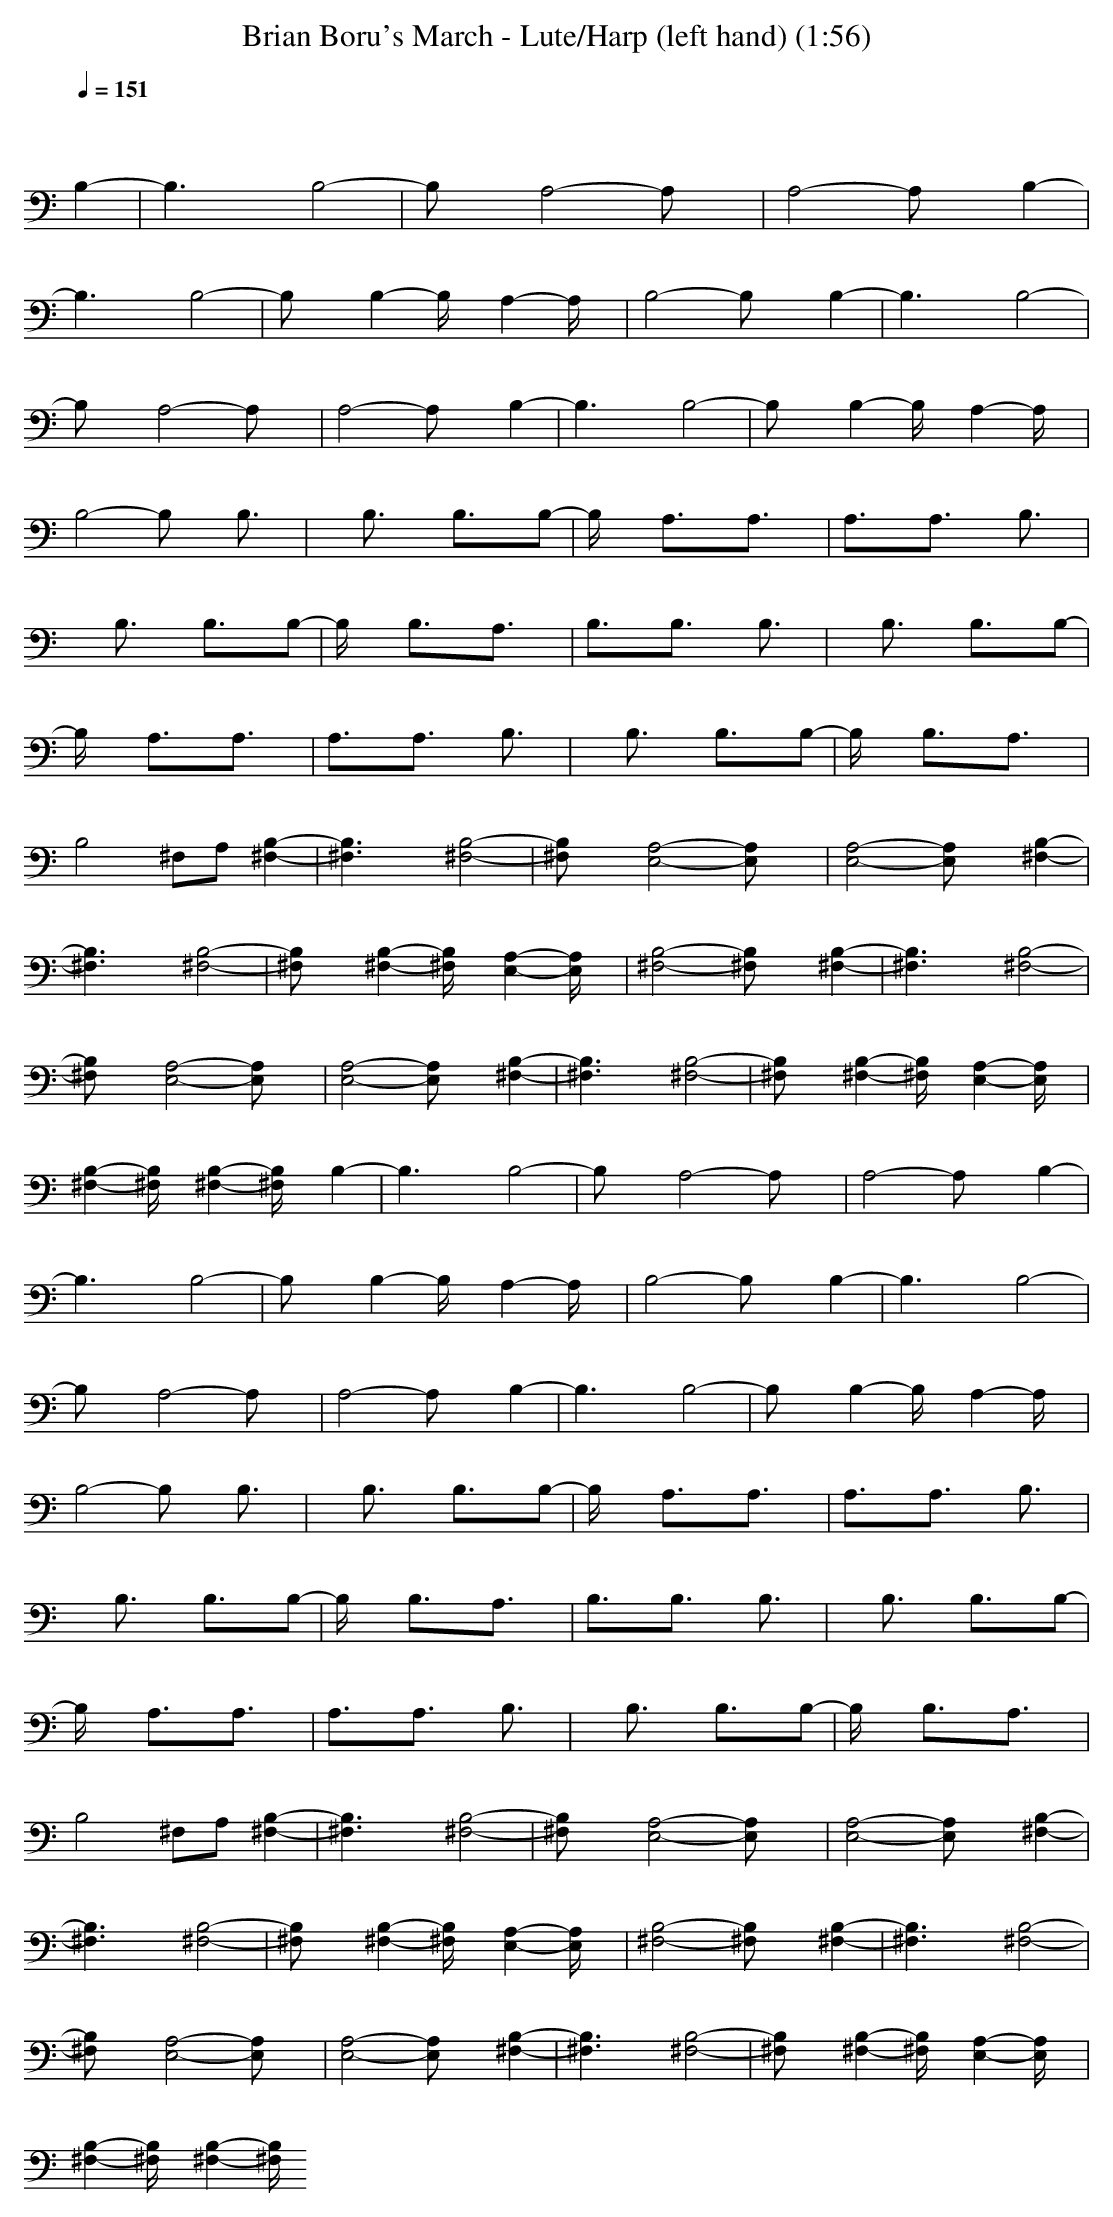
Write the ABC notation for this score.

X:1
T:Brian Boru's March - Lute/Harp (left hand) (1:56)
M:4/4
L:1/8
Q:1/4=151
K:C % 0 sharps
x6
B,2-| \
B,3x B,4-| \
B,x A,4- A,x| \
A,4- A,x B,2-|
B,3x B,4-| \
B,x B,2- B,/2x/2A,2-A,/2x/2| \
B,4- B,x B,2-| \
B,3x B,4-|
B,x A,4- A,x| \
A,4- A,x B,2-| \
B,3x B,4-| \
B,x B,2- B,/2x/2A,2-A,/2x/2|
B,4- B,x B,3/2x/2| \
xB,3/2x3/2 B,3/2x3/2B,-| \
B,/2x3/2 A,3/2x3/2A,3/2x3/2| \
A,3/2x3/2A,3/2x3/2 B,3/2x/2|
xB,3/2x3/2 B,3/2x3/2B,-| \
B,/2x3/2 B,3/2x3/2A,3/2x3/2| \
B,3/2x3/2B,3/2x3/2 B,3/2x/2| \
xB,3/2x3/2 B,3/2x3/2B,-|
B,/2x3/2 A,3/2x3/2A,3/2x3/2| \
A,3/2x3/2A,3/2x3/2 B,3/2x/2| \
xB,3/2x3/2 B,3/2x3/2B,-| \
B,/2x3/2 B,3/2x3/2A,3/2x3/2|
B,4 ^F,A, [^F,2-B,2-]| \
[^F,3B,3]x [^F,4-B,4-]| \
[^F,B,]x [E,4-A,4-] [E,A,]x| \
[E,4-A,4-] [E,A,]x [^F,2-B,2-]|
[^F,3B,3]x [^F,4-B,4-]| \
[^F,B,]x [^F,2-B,2-] [^F,/2B,/2]x/2[E,2-A,2-][E,/2A,/2]x/2| \
[^F,4-B,4-] [^F,B,]x [^F,2-B,2-]| \
[^F,3B,3]x [^F,4-B,4-]|
[^F,B,]x [E,4-A,4-] [E,A,]x| \
[E,4-A,4-] [E,A,]x [^F,2-B,2-]| \
[^F,3B,3]x [^F,4-B,4-]| \
[^F,B,]x [^F,2-B,2-] [^F,/2B,/2]x/2[E,2-A,2-][E,/2A,/2]x/2|
[^F,2-B,2-] [^F,/2B,/2]x/2[^F,2-B,2-][^F,/2B,/2]x/2 B,2-| \
B,3x B,4-| \
B,x A,4- A,x| \
A,4- A,x B,2-|
B,3x B,4-| \
B,x B,2- B,/2x/2A,2-A,/2x/2| \
B,4- B,x B,2-| \
B,3x B,4-|
B,x A,4- A,x| \
A,4- A,x B,2-| \
B,3x B,4-| \
B,x B,2- B,/2x/2A,2-A,/2x/2|
B,4- B,x B,3/2x/2| \
xB,3/2x3/2 B,3/2x3/2B,-| \
B,/2x3/2 A,3/2x3/2A,3/2x3/2| \
A,3/2x3/2A,3/2x3/2 B,3/2x/2|
xB,3/2x3/2 B,3/2x3/2B,-| \
B,/2x3/2 B,3/2x3/2A,3/2x3/2| \
B,3/2x3/2B,3/2x3/2 B,3/2x/2| \
xB,3/2x3/2 B,3/2x3/2B,-|
B,/2x3/2 A,3/2x3/2A,3/2x3/2| \
A,3/2x3/2A,3/2x3/2 B,3/2x/2| \
xB,3/2x3/2 B,3/2x3/2B,-| \
B,/2x3/2 B,3/2x3/2A,3/2x3/2|
B,4 ^F,A, [^F,2-B,2-]| \
[^F,3B,3]x [^F,4-B,4-]| \
[^F,B,]x [E,4-A,4-] [E,A,]x| \
[E,4-A,4-] [E,A,]x [^F,2-B,2-]|
[^F,3B,3]x [^F,4-B,4-]| \
[^F,B,]x [^F,2-B,2-] [^F,/2B,/2]x/2[E,2-A,2-][E,/2A,/2]x/2| \
[^F,4-B,4-] [^F,B,]x [^F,2-B,2-]| \
[^F,3B,3]x [^F,4-B,4-]|
[^F,B,]x [E,4-A,4-] [E,A,]x| \
[E,4-A,4-] [E,A,]x [^F,2-B,2-]| \
[^F,3B,3]x [^F,4-B,4-]| \
[^F,B,]x [^F,2-B,2-] [^F,/2B,/2]x/2[E,2-A,2-][E,/2A,/2]x/2|
[^F,2-B,2-] [^F,/2B,/2]x/2[^F,2-B,2-][^F,/2B,/2]
